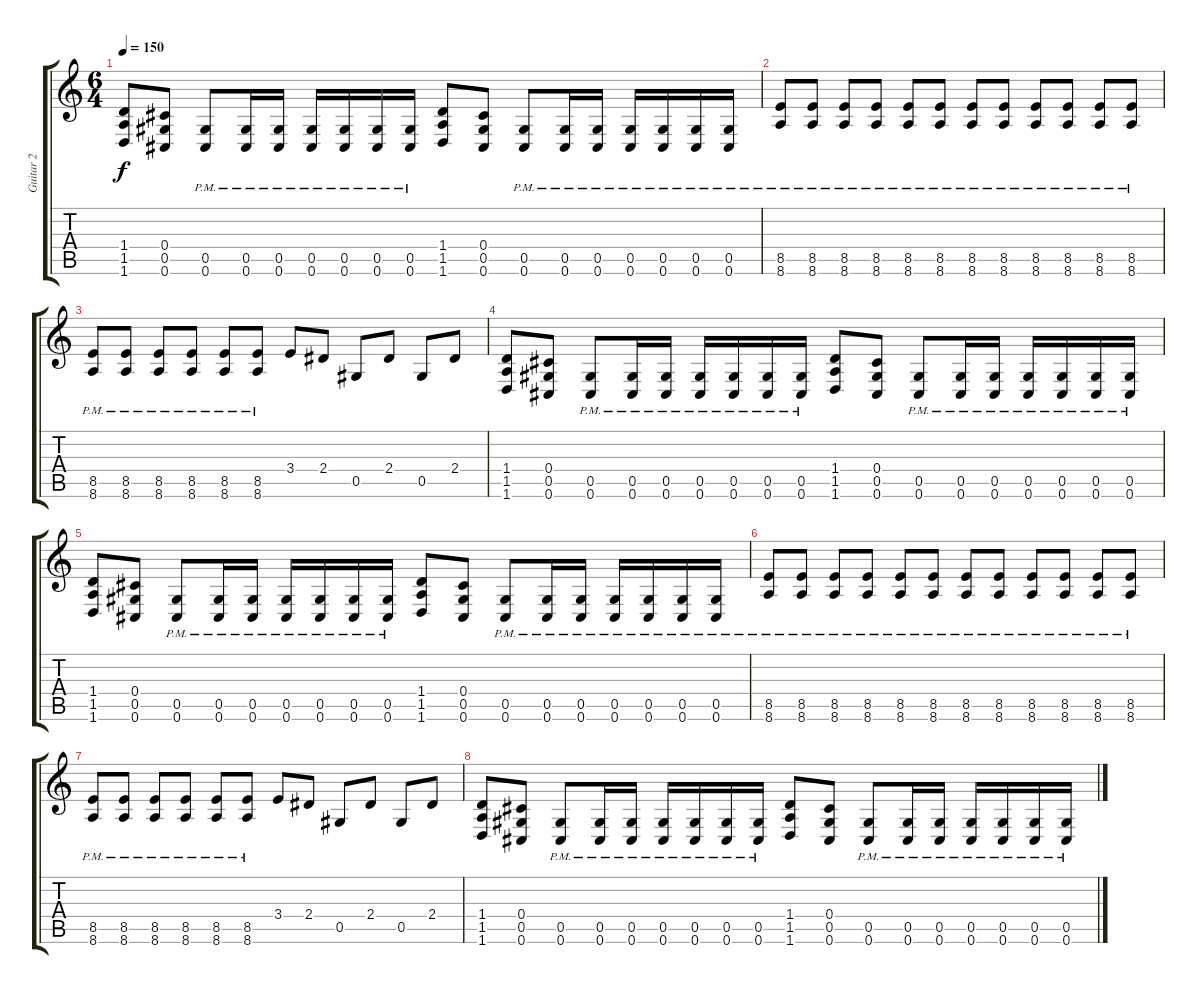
\track ("Guitar 2" "Guitar 2") {instrument distortionguitar}
\staff {score tabs}
\tuning (Eb4 Bb3 Gb3 Db3 Ab2 Db2) {hide}
\ts (6 4)
\tempo 150
\clef g2
\ks c
(1.4 1.5 1.6).8{dy f} (0.4 0.5 0.6).8 (0.5{pm} 0.6{pm}).8 (0.5{pm} 0.6{pm}).16 (0.5{pm} 0.6{pm}).16 (0.5{pm} 0.6{pm}).16 (0.5{pm} 0.6{pm}).16 (0.5{pm} 0.6{pm}).16 (0.5{pm} 0.6{pm}).16 (1.4 1.5 1.6).8 (0.4 0.5 0.6).8 (0.5{pm} 0.6{pm}).8 (0.5{pm} 0.6{pm}).16 (0.5{pm} 0.6{pm}).16 (0.5{pm} 0.6{pm}).16 (0.5{pm} 0.6{pm}).16 (0.5{pm} 0.6{pm}).16 (0.5{pm} 0.6{pm}).16 |
(8.5{pm} 8.6{pm}).8 (8.5{pm} 8.6{pm}).8 (8.5{pm} 8.6{pm}).8 (8.5{pm} 8.6{pm}).8 (8.5{pm} 8.6{pm}).8 (8.5{pm} 8.6{pm}).8 (8.5{pm} 8.6{pm}).8 (8.5{pm} 8.6{pm}).8 (8.5{pm} 8.6{pm}).8 (8.5{pm} 8.6{pm}).8 (8.5{pm} 8.6{pm}).8 (8.5 8.6{pm}).8 |
(8.5{pm} 8.6{pm}).8 (8.5{pm} 8.6{pm}).8 (8.5{pm} 8.6{pm}).8 (8.5{pm} 8.6{pm}).8 (8.5{pm} 8.6{pm}).8 (8.5{pm} 8.6{pm}).8 3.4.8 2.4.8 0.5.8 2.4.8 0.5.8 2.4.8 |
(1.4 1.5 1.6).8 (0.4 0.5 0.6).8 (0.5{pm} 0.6{pm}).8 (0.5{pm} 0.6{pm}).16 (0.5{pm} 0.6{pm}).16 (0.5{pm} 0.6{pm}).16 (0.5{pm} 0.6{pm}).16 (0.5{pm} 0.6{pm}).16 (0.5{pm} 0.6{pm}).16 (1.4 1.5 1.6).8 (0.4 0.5 0.6).8 (0.5{pm} 0.6{pm}).8 (0.5{pm} 0.6{pm}).16 (0.5{pm} 0.6{pm}).16 (0.5{pm} 0.6{pm}).16 (0.5{pm} 0.6{pm}).16 (0.5{pm} 0.6{pm}).16 (0.5{pm} 0.6{pm}).16 |
(1.4 1.5 1.6).8 (0.4 0.5 0.6).8 (0.5{pm} 0.6{pm}).8 (0.5{pm} 0.6{pm}).16 (0.5{pm} 0.6{pm}).16 (0.5{pm} 0.6{pm}).16 (0.5{pm} 0.6{pm}).16 (0.5{pm} 0.6{pm}).16 (0.5{pm} 0.6{pm}).16 (1.4 1.5 1.6).8 (0.4 0.5 0.6).8 (0.5{pm} 0.6{pm}).8 (0.5{pm} 0.6{pm}).16 (0.5{pm} 0.6{pm}).16 (0.5{pm} 0.6{pm}).16 (0.5{pm} 0.6{pm}).16 (0.5{pm} 0.6{pm}).16 (0.5{pm} 0.6{pm}).16 |
(8.5{pm} 8.6{pm}).8 (8.5{pm} 8.6{pm}).8 (8.5{pm} 8.6{pm}).8 (8.5{pm} 8.6{pm}).8 (8.5{pm} 8.6{pm}).8 (8.5{pm} 8.6{pm}).8 (8.5{pm} 8.6{pm}).8 (8.5{pm} 8.6{pm}).8 (8.5{pm} 8.6{pm}).8 (8.5{pm} 8.6{pm}).8 (8.5{pm} 8.6{pm}).8 (8.5 8.6{pm}).8 |
(8.5{pm} 8.6{pm}).8 (8.5{pm} 8.6{pm}).8 (8.5{pm} 8.6{pm}).8 (8.5{pm} 8.6{pm}).8 (8.5{pm} 8.6{pm}).8 (8.5{pm} 8.6{pm}).8 3.4.8 2.4.8 0.5.8 2.4.8 0.5.8 2.4.8 |
(1.4 1.5 1.6).8 (0.4 0.5 0.6).8 (0.5{pm} 0.6{pm}).8 (0.5{pm} 0.6{pm}).16 (0.5{pm} 0.6{pm}).16 (0.5{pm} 0.6{pm}).16 (0.5{pm} 0.6{pm}).16 (0.5{pm} 0.6{pm}).16 (0.5{pm} 0.6{pm}).16 (1.4 1.5 1.6).8 (0.4 0.5 0.6).8 (0.5{pm} 0.6{pm}).8 (0.5{pm} 0.6{pm}).16 (0.5{pm} 0.6{pm}).16 (0.5{pm} 0.6{pm}).16 (0.5{pm} 0.6{pm}).16 (0.5{pm} 0.6{pm}).16 (0.5{pm} 0.6{pm}).16
